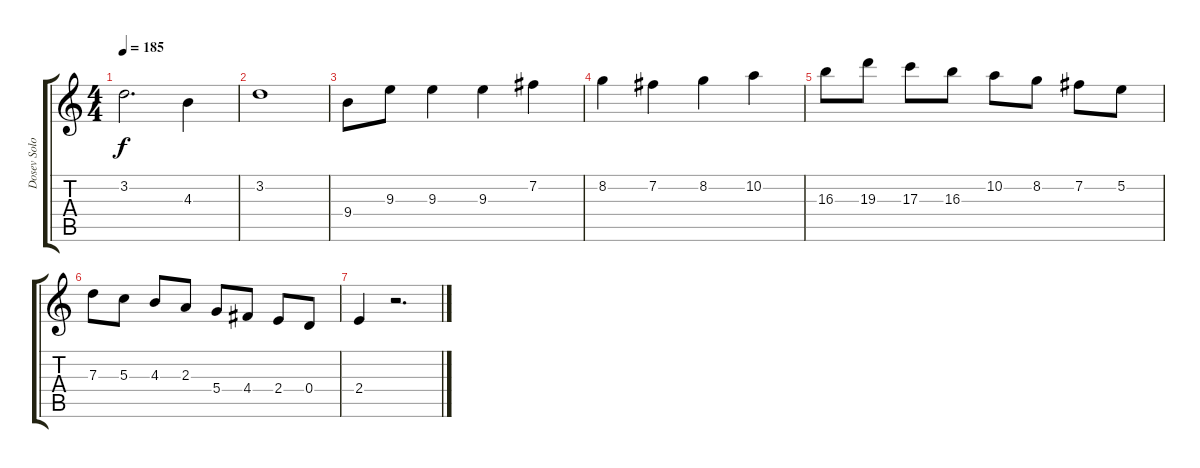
\track ("Dosev Solo" "Dosev Solo") {instrument distortionguitar}
\staff {score tabs}
\tuning (E4 B3 G3 D3 A2 E2) {hide}
\ts (4 4)
\tempo 185
\clef g2
\ks c
3.2.2{d dy f} 4.3.4 |
3.2.1 |
9.4.8 9.3.8 9.3.4 9.3.4 7.2.4 |
8.2.4 7.2.4 8.2.4 10.2.4 |
16.3.8 19.3.8 17.3.8 16.3.8 10.2.8 8.2.8 7.2.8 5.2.8 |
7.3.8 5.3.8 4.3.8 2.3.8 5.4.8 4.4.8 2.4.8 0.4.8 |
2.4.4 r.2{d}
